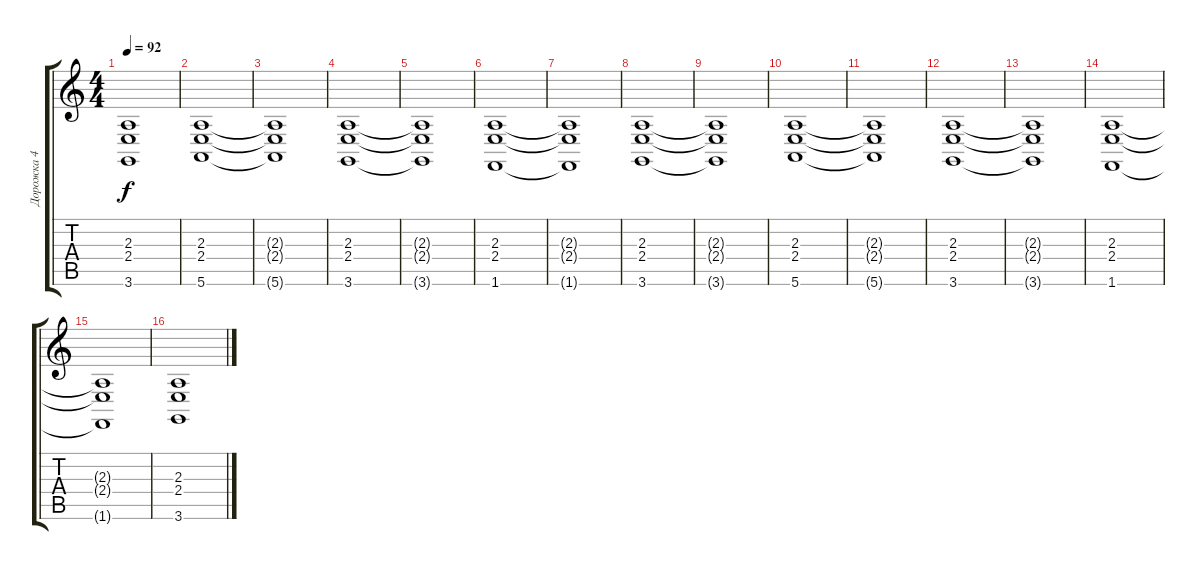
\track ("Дорожка 4" "Дорожка 4") {instrument stringensemble1}
\staff {score tabs}
\tuning (E4 B3 G3 D3 A2 E2) {hide}
\ts (4 4)
\tempo 92
\clef g2
\ks c
(2.3{t} 2.4{t} 3.6{t}).1{dy f} |
(2.3 2.4 5.6).1 |
(2.3{t} 2.4{t} 5.6{t}).1 |
(2.3 2.4 3.6).1 |
(2.3{t} 2.4{t} 3.6{t}).1 |
(2.3 2.4 1.6).1 |
(2.3{t} 2.4{t} 1.6{t}).1 |
(2.3 2.4 3.6).1 |
(2.3{t} 2.4{t} 3.6{t}).1 |
(2.3 2.4 5.6).1 |
(2.3{t} 2.4{t} 5.6{t}).1 |
(2.3 2.4 3.6).1 |
(2.3{t} 2.4{t} 3.6{t}).1 |
(2.3 2.4 1.6).1 |
(2.3{t} 2.4{t} 1.6{t}).1 |
(2.3 2.4 3.6).1
